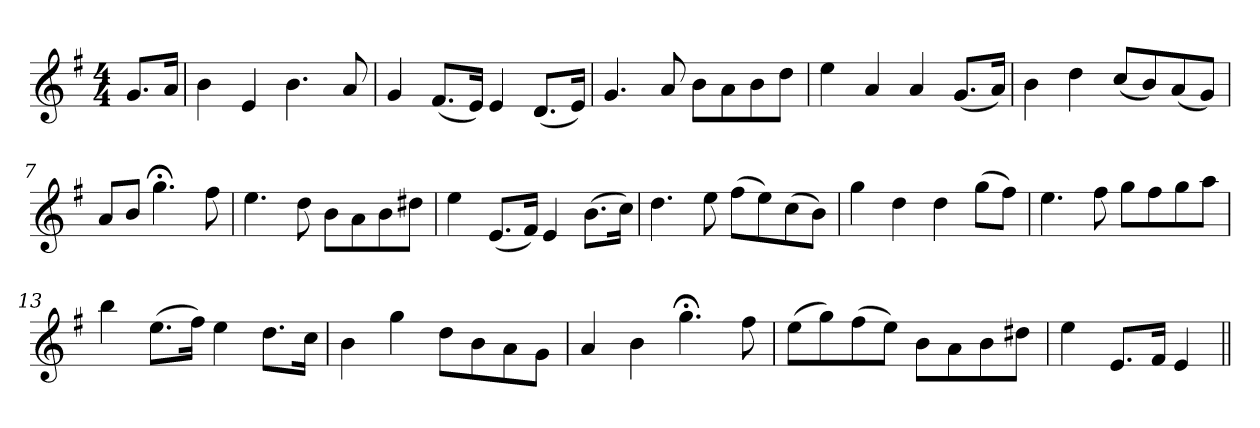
**kern
*part1
*staff1
*clefG2
*k[f#]
*G:
*M4/4
=1
8.g/L
16a/Jk
=2
4b\
4e/
4.b\
8a/
=3
4g/
(<8.f#/L
16e/Jk)
4e/
(<8.d/L
16e/Jk)
=4
4.g/
8a/
8b\L
8a\
8b\
8dd\J
=5
4ee\
4a/
4a/
(<8.g/L
16a/Jk)
=6
4b\
4dd\
(<8cc/L
8b/)
(<8a/
8g/J)
=7
8a/L
8b/J
4.gg;<\
8ff#\
!!LO:LB:g=z
=8
4.ee\
8dd\
8b\L
8a\
8b\
8dd#X\J
=9
4ee\
(<8.e/L
16f#/Jk)
4e/
(>8.b\L
16cc\Jk)
=10
4.dd\
8ee\
(>8ff#\L
8ee\)
(>8cc\
8b\J)
=11
4gg\
4dd\
4dd\
(>8gg\L
8ff#\J)
=12
4.ee\
8ff#\
8gg\L
8ff#\
8gg\
8aa\J
=13
4bb\
(>8.ee\L
16ff#\Jk)
4ee\
8.dd\L
16cc\Jk
!!LO:LB:g=z
=14
4b\
4gg\
8dd\L
8b\
8a\
8g\J
=15
4a/
4b\
4.gg;<\
8ff#\
=16
(>8ee\L
8gg\)
(>8ff#\
8ee\J)
8b\L
8a\
8b\
8dd#X\J
=17
4ee\
8.e/L
16f#/Jk
4e/
=||
*-
